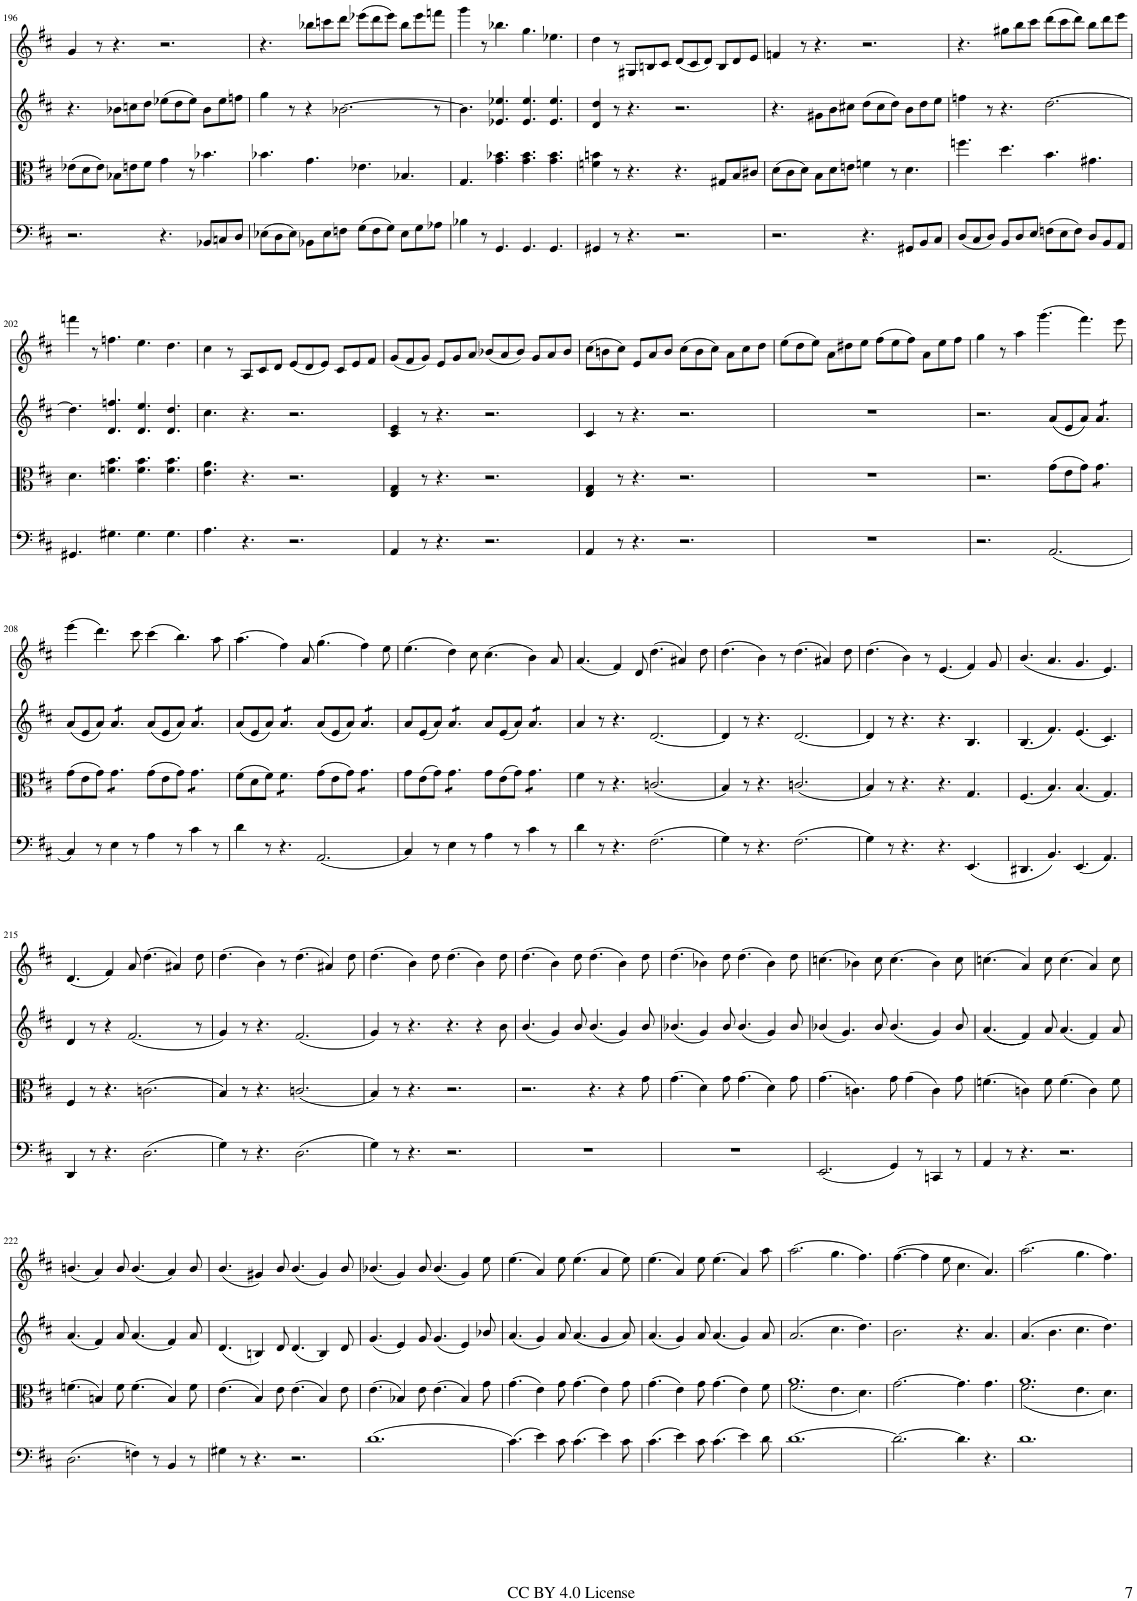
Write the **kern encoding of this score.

**kern	**kern	**kern	**kern
*part4	*part3	*part2	*part1
*staff4	*staff3	*staff2	*staff1
*I"Cello	*I"Viola	*I"Violin II	*I"Violin I
*	*I'Vla	*I'Vln	*I'Vln
!!LO:PB:g=z
*clefF4	*clefC3	*clefG2	*clefG2
*k[f#c#]	*k[f#c#]	*k[f#c#]	*k[f#c#]
*M12/8	*M12/8	*M12/8	*M12/8
=196	=196	=196	=196
2.r	(8e-X\L	4.r	4g/
.	8d\	.	.
.	8e-\J)	.	8r
.	8B-X\L	8b-X\L	4.r
.	8en\	8ccn\	.
.	8f#\J	8dd\J	.
4.r	4g\	(8ee-X\L	2.r
.	.	8dd\	.
.	8r	8ee-\J)	.
8BB-X/L	4.b-X\	8b-\L	.
8Cn/	.	8ee-\	.
8D/J	.	8ffn\J	.
=197	=197	=197	=197
(8E-X\L	4.b-X\	4gg\	4.r
8D\	.	.	.
8E-\J)	.	8r	.
8BB-X\L	4.g\	4r	8bb-X\L
8E-\	.	.	8cccn\
8Fn\J	.	[2.b-X\	8ddd\J
(8G\L	4.e-X\	.	(8eee-X\L
8F\	.	.	8ddd\
8G\J)	.	.	8eee-\J)
8E-\L	4.B-X/	.	8bb-\L
8G\	.	.	8eee-\
8A-X\J	.	8r	8fffn\J
=198	=198	=198	=198
4B-X\	4.G/	4.b-\]	4ggg\
8r	.	.	8r
4.GG/	4.g\ 4.b-X\	4.e-X/ 4.ee-X/	4.bb-X\
4.GG/	4.g\ 4.b-\	4.e-/ 4.ee-/	4.gg\
4.GG/	4.g\ 4.b-\	4.e-/ 4.ee-/	4.ee-X\
=199	=199	=199	=199
4GG#X/	4fn\ 4bn\	4d/ 4dd/	4dd\
8r	8r	8r	8r
4.r	4.r	4.r	8G#X/L
.	.	.	8Bn/
.	.	.	8c#/J
2.r	4.r	2.r	(8d/L
.	.	.	8c#/
.	.	.	8d/J)
.	8G#X/L	.	8B/L
.	8B/	.	8d/
.	8c#X/J	.	8e/J
=200	=200	=200	=200
2.r	(8d\L	4.r	4fn/
.	8c#\	.	.
.	8d\J)	.	8r
.	8B\L	8g#X\L	4.r
.	8d\	8b\	.
.	8en\J	8cc#X\J	.
4.r	4fn\	(8dd\L	2.r
.	.	8cc#\	.
.	8r	8dd\J)	.
8GG#X/L	4.d\	8b\L	.
8BB/	.	8dd\	.
8C#/J	.	8ee\J	.
=201	=201	=201	=201
(8D/L	4.ffn\	4ffn\	4.r
8C#/	.	.	.
8D/J)	.	8r	.
8BB/L	4.dd\	4.r	8gg#X\L
8D/	.	.	8bb\
8E/J	.	.	8ccc#\J
(8Fn\L	4.b\	[2.dd\	(8ddd\L
8E\	.	.	8ccc#\
8F\J)	.	.	8ddd\J)
8D/L	4.g#X\	.	8bb\L
8BB/	.	.	8ddd\
8AA/J	.	.	8eee\J
!!LO:LB:g=z
=202	=202	=202	=202
4.GG#X/	4.d\	4.dd\]	4fffn\
.	.	.	8r
4.G#X\	4.fn\ 4.b\	4.d/ 4.ffn/	4.ffn\
4.G#\	4.f\ 4.b\	4.d/ 4.ee/	4.ee\
4.G#\	4.f\ 4.b\	4.d/ 4.dd/	4.dd\
=203	=203	=203	=203
4.A\	4.e\ 4.a\	4.cc#\	4cc#\
.	.	.	8r
4.r	4.r	4.r	8A/L
.	.	.	8c#/
.	.	.	8d/J
2.r	2.r	2.r	(8e/L
.	.	.	8d/
.	.	.	8e/J)
.	.	.	8c#/L
.	.	.	8e/
.	.	.	8f#/J
=204	=204	=204	=204
4AA/	4E/ 4G/	4c#/ 4e/	(8g/L
.	.	.	8f#/
8r	8r	8r	8g/J)
4.r	4.r	4.r	8e/L
.	.	.	8g/
.	.	.	8a/J
2.r	2.r	2.r	(8b-X/L
.	.	.	8a/
.	.	.	8b-/J)
.	.	.	8g/L
.	.	.	8a/
.	.	.	8b-/J
=205	=205	=205	=205
4AA/	4E/ 4G/	4c#/	(8cc#\L
.	.	.	8bn\
8r	8r	8r	8cc#\J)
4.r	4.r	4.r	8e/L
.	.	.	8a/
.	.	.	8b/J
2.r	2.r	2.r	(8cc#\L
.	.	.	8b\
.	.	.	8cc#\J)
.	.	.	8a\L
.	.	.	8cc#\
.	.	.	8dd\J
=206	=206	=206	=206
1.r	1.r	1.r	(8ee\L
.	.	.	8dd\
.	.	.	8ee\J)
.	.	.	8a\L
.	.	.	8dd#X\
.	.	.	8ee\J
.	.	.	(8ff#\L
.	.	.	8ee\
.	.	.	8ff#\J)
.	.	.	8a\L
.	.	.	8ee\
.	.	.	8ff#\J
=207	=207	=207	=207
2.r	2.r	2.r	4gg\
.	.	.	8r
.	.	.	4aa\
.	.	.	(4.ggg\
(2.AA/	(8g\L	(8a/L	.
.	8e\	8e/	.
.	8g\J)	8a/J)	4.fff#\)
*	*tremolo	*	*
*	*	*tremolo	*
.	8g\L	8a/L	.
.	8g\	8a/	.
.	8g\J	8a/J	8eee\
*	*	*Xtremolo	*
*	*Xtremolo	*	*
!!LO:LB:g=z
=208	=208	=208	=208
4C#/)	(8g\L	(8a/L	(4eee\
.	8e\	8e/	.
8r	8g\J)	8a/J)	4.ddd\)
*	*tremolo	*	*
*	*	*tremolo	*
4E\	8g\L	8a/L	.
.	8g\	8a/	.
8r	8g\J	8a/J	8ccc#\
*	*	*Xtremolo	*
*	*Xtremolo	*	*
4A\	(8g\L	(8a/L	(4ccc#\
.	8e\	8e/	.
8r	8g\J)	8a/J)	4.bb\)
*	*tremolo	*	*
*	*	*tremolo	*
4c#\	8g\L	8a/L	.
.	8g\	8a/	.
8r	8g\J	8a/J	8aa\
*	*	*Xtremolo	*
*	*Xtremolo	*	*
=209	=209	=209	=209
4d\	(8f#\L	(8a/L	(4.aa\
.	8d\	8e/	.
8r	8f#\J)	8a/J)	.
*	*tremolo	*	*
*	*	*tremolo	*
4.r	8f#\L	8a/L	4ff#\)
.	8f#\	8a/	.
.	8f#\J	8a/J	8a/
*	*	*Xtremolo	*
*	*Xtremolo	*	*
(2.AA/	(8g\L	(8a/L	(4.gg\
.	8e\	8e/	.
.	8g\J)	8a/J)	.
*	*tremolo	*	*
*	*	*tremolo	*
.	8g\L	8a/L	4ff#\)
.	8g\	8a/	.
.	8g\J	8a/J	8ee\
*	*	*Xtremolo	*
*	*Xtremolo	*	*
=210	=210	=210	=210
4C#/)	8g\L	8a/L	(4.ee\
.	(8e\	(8e/	.
8r	8g\J)	8a/J)	.
*	*tremolo	*	*
*	*	*tremolo	*
4E\	8g\L	8a/L	4dd\)
.	8g\	8a/	.
8r	8g\J	8a/J	8cc#\
*	*	*Xtremolo	*
*	*Xtremolo	*	*
4A\	8g\L	8a/L	(4.cc#\
.	(8e\	(8e/	.
8r	8g\J)	8a/J)	.
*	*tremolo	*	*
*	*	*tremolo	*
4c#\	8g\L	8a/L	4b\)
.	8g\	8a/	.
8r	8g\J	8a/J	8a/
*	*	*Xtremolo	*
*	*Xtremolo	*	*
=211	=211	=211	=211
4d\	4f#\	4a/	(4.a/
8r	8r	8r	.
4.r	4.r	4.r	4f#/)
.	.	.	8d/
(2.F#\	(2.cn/	[2.d/	(4.dd\
.	.	.	4a#X/)
.	.	.	8dd\
=212	=212	=212	=212
4G\)	4B/)	4d/]	(4.dd\
8r	8r	8r	.
4.r	4.r	4.r	4b\)
.	.	.	8r
(2.F#\	(2.cn/	[2.d/	(4.dd\
.	.	.	4a#X/)
.	.	.	8dd\
=213	=213	=213	=213
4G\)	4B/)	4d/]	(4.dd\
8r	8r	8r	.
4.r	4.r	4.r	4b\)
.	.	.	8r
4.r	4.r	4.r	(4.e/
(4.EE/	4.G/	4.B/	4f#/)
.	.	.	8g/
=214	=214	=214	=214
4.DD#X/	(4.F#/	(4.B/	(4.b/
4.BB/)	4.B/)	4.f#/)	4.a/
(4.EE/	(4.B/	(4.e/	4.g/
4.AA/)	4.G/)	4.c#/)	4.e/)
!!LO:LB:g=z
=215	=215	=215	=215
4DD/	4F#/	4d/	(4.d/
8r	8r	8r	.
4.r	4.r	4r	4f#/)
.	.	(2.f#/	8a/
(2.D\	(2.cn\	.	(4.dd\
.	.	.	4a#X/)
.	.	8r	8dd\
=216	=216	=216	=216
4G\)	4B/)	4g/)	(4.dd\
8r	8r	8r	.
4.r	4.r	4.r	4b\)
.	.	.	8r
(2.D\	(2.cn/	(2.f#/	(4.dd\
.	.	.	4a#X/)
.	.	.	8dd\
=217	=217	=217	=217
4G\)	4B/)	4g/)	(4.dd\
8r	8r	8r	.
4.r	4.r	4.r	4b\)
.	.	.	8dd\
2.r	2.r	4.r	(4.dd\
.	.	4r	4b\)
.	.	8b\	8dd\
=218	=218	=218	=218
1.r	2.r	(4.b/	(4.dd\
.	.	4g/)	4b\)
.	.	8b/	8dd\
.	4.r	(4.b/	(4.dd\
.	4r	4g/)	4b\)
.	8g\	8b/	8dd\
=219	=219	=219	=219
1.r	(4.g\	(4.b-X/	(4.dd\
.	4d\)	4g/)	4b-X\)
.	8g\	8b-/	8dd\
.	(4.g\	(4.b-/	(4.dd\
.	4d\)	4g/)	4b-\)
.	8g\	8b-/	8dd\
=220	=220	=220	=220
(2.EE/	(4.g\	(4b-X/	(4.ccn\
.	.	4.g/)	.
.	4.cn\)	.	4b-X\)
.	.	8b-/	8cc\
4GG/)	8g\	(4.b-/	(4.cc\
.	(4g\	.	.
8r	.	.	.
4CCn/	4c\)	4g/)	4b-\)
8r	8g\	8b-/	8cc\
=221	=221	=221	=221
4AA/	(4.fn\	((4.a/	(4.ccn\
8r	.	.	.
4.r	4cn\)	4f#/))	4a/)
.	8f\	8a/	8cc\
2.r	(4.f\	(4.a/	(4.cc\
.	4c\)	4f#/)	4a/)
.	8f\	8a/	8cc\
!!LO:LB:g=z
=222	=222	=222	=222
(2.D\	(4.fn\	(4.a/	(4.bn/
.	4Bn/)	4f#/)	4a/)
.	8f\	8a/	8b/
4Fn\)	(4.f\	(4.a/	(4.b/
8r	.	.	.
4BB/	4B/)	4f#/)	4a/)
8r	8f\	8a/	8b/
=223	=223	=223	=223
4G#X\	(4.e\	(4.d/	(4.b/
8r	.	.	.
4.r	4B/)	4Bn/)	4g#X/)
.	8e\	8d/	8b/
2.r	(4.e\	(4.d/	(4.b/
.	4B/)	4B/)	4g#/)
.	8e\	8d/	8b/
=224	=224	=224	=224
(1.d	(4.e\	(4.g/	(4.b-X/
.	4B-X/)	4e/)	4g/)
.	8e\	8g/	8b-/
.	(4.e\	(4.g/	(4.b-/
.	4B-/)	4e/)	4g/)
.	8g\	8b-X/	8ee\
=225	=225	=225	=225
(4.c#\)	(4.g\	(4.a/	(4.ee\
4e\)	4e\)	4g/)	4a/)
8c#\	8g\	8a/	8ee\
(4.c#\	(4.g\	(4.a/	(4.ee\
4e\)	4e\)	4g/	4a/
8c#\	8g\	8a/)	8ee\)
=226	=226	=226	=226
(4.c#\	(4.g\	(4.a/	(4.ee\
4e\)	4e\)	4g/)	4a/)
8c#\	8g\	8a/	8ee\
(4.c#\	(4.g\	(4.a/	(4.ee\
4e\)	4e\)	4g/)	4a/)
8d\	8f#\	8a/	8aa\
=227	=227	=227	=227
*	*^	*	*
[1.d	1.a	(2.f#\	(2.a/	(2.aa\
.	.	4.e\	4.cc#\	4.gg\
.	.	4.d\)	4.dd\)	4.ff#\)
*	*v	*v	*	*
=228	=228	=228	=228
2.d\_	[2.g\	2.b\	([4.ff#\
.	.	.	4ff#\]
.	.	.	8ee\
4.d\]	4.g\]	4.r	4.cc#\
4.r	4.g\	4.a/	4.a/)
=229	=229	=229	=229
*	*^	*	*
1.d	1.a	(2.f#\	(4.a/	(2.aa\
.	.	.	4.b\	.
.	.	4.e\	4.cc#\	4.gg\
.	.	4.d\)	4.dd\)	4.ff#\)
*	*v	*v	*	*
=	=	=	=
*-	*-	*-	*-
